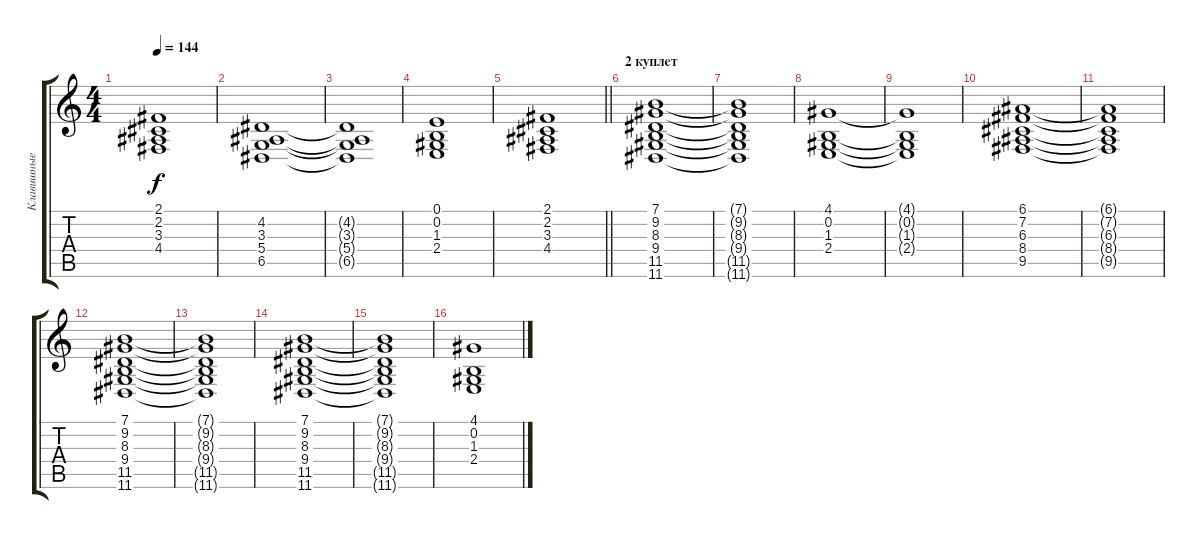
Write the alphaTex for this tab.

\track ("Клавишные" "Клавишные") {instrument stringensemble2}
\staff {score tabs}
\tuning (E4 B3 G3 D3 A2 E2) {hide}
\ts (4 4)
\tempo 144
\clef g2
\ks c
(2.1 2.2 3.3 4.4).1{dy f} |
(4.2 3.3 5.4 6.5).1 |
(4.2{t} 3.3{t} 5.4{t} 6.5{t}).1 |
(0.1 0.2 1.3 2.4).1 |
\barLineRight lightlight
(2.1 2.2 3.3 4.4).1 |
\section ("" "2 куплет")
(7.1 9.2 8.3 9.4 11.5 11.6).1 |
(7.1{t} 9.2{t} 8.3{t} 9.4{t} 11.5{t} 11.6{t}).1 |
(4.1 0.2 1.3 2.4).1 |
(4.1{t} 0.2{t} 1.3{t} 2.4{t}).1 |
(6.1 7.2 6.3 8.4 9.5).1 |
(6.1{t} 7.2{t} 6.3{t} 8.4{t} 9.5{t}).1 |
(7.1 9.2 8.3 9.4 11.5 11.6).1 |
(7.1{t} 9.2{t} 8.3{t} 9.4{t} 11.5{t} 11.6{t}).1 |
(7.1 9.2 8.3 9.4 11.5 11.6).1 |
(7.1{t} 9.2{t} 8.3{t} 9.4{t} 11.5{t} 11.6{t}).1 |
(4.1 0.2 1.3 2.4).1
